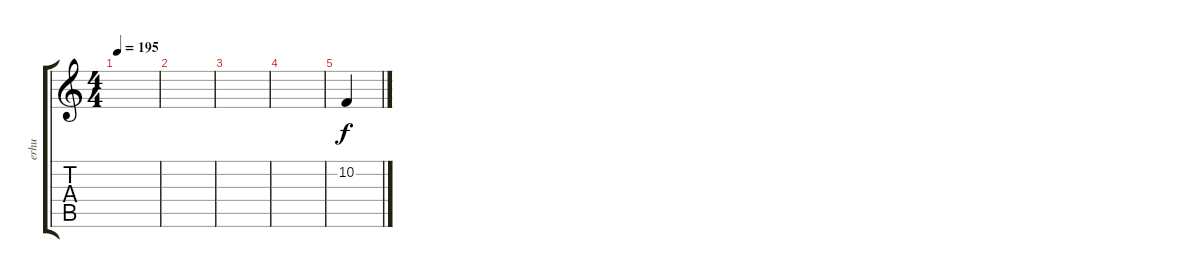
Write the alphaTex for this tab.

\track ("erhu" "erhu") {instrument violin}
\staff {score tabs}
\tuning (C4 G3 Eb3 Bb2 F2 C2) {hide}
\ts (4 4)
\tempo 195
\clef g2
\ks c
|
|
|
|
10.2.4
